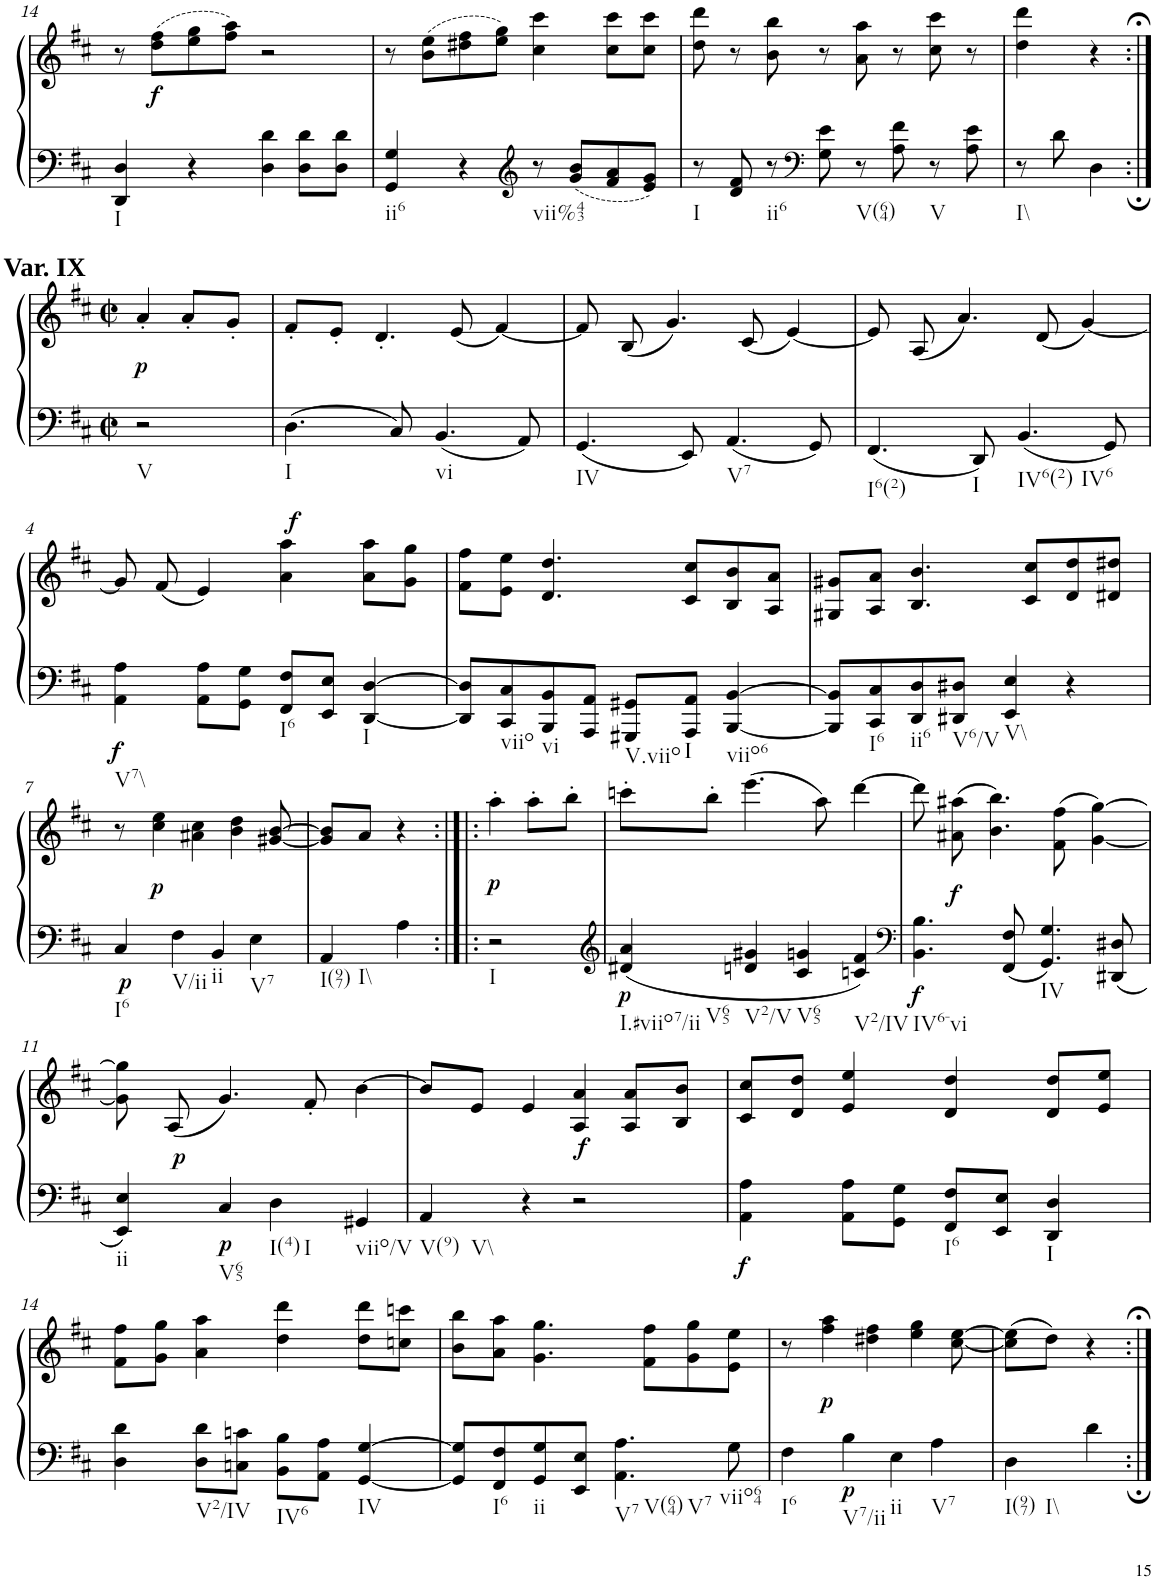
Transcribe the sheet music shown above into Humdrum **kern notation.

**kern	**kern	**dynam
*part1	*part1	*part1
*staff2	*staff1	*staff1/2
*I"unbenannt2	*	*
!!LO:PB:g=z
*clefF4	*clefG2	*
*k[f#c#]	*k[f#c#]	*
*M2/2	*M2/2	*
*met(c|)	*met(c|)	*
=14	=14	=14
!LO:TX:b:t=I	!	!
4DD/ 4D/	8r	.
!	!	!LO:DY:b
.	(8dd\ 8ff#\L	f
4r	8ee\ 8gg\	.
.	8ff#\ 8aa\J)	.
4D\ 4d\	2r	.
8D\ 8d\L	.	.
8D\ 8d\J	.	.
=15	=15	=15
!LO:TX:b:t=ii6	!	!
4GG/ 4G/	8r	.
.	(8b\ 8ee\L	.
4r	8dd#X\ 8ff#\	.
.	8ee\ 8gg\J)	.
*clefG2	*	*
!LO:TX:b:t=vii%43	!	!
8r	4cc#\ 4ccc#\	.
8g/ 8b/L	.	.
8f#/ 8a/	8cc#\ 8ccc#\L	.
8e/ 8g/J	8cc#\ 8ccc#\J	.
=16	=16	=16
!LO:TX:b:t=I	!	!
8r	8dd\ 8ddd\	.
8d/ 8f#/	8r	.
!LO:TX:b:t=ii6	!	!
8r	8b\ 8bb\	.
*clefF4	*	*
8G\ 8e\	8r	.
!LO:TX:b:t=V(64)	!	!
8r	8a\ 8aa\	.
8A\ 8f#\	8r	.
!LO:TX:b:t=V	!	!
8r	8cc#\ 8ccc#\	.
8A\ 8e\	8r	.
=17	=17	=17
!LO:TX:b:t=I\\	!	!
8r	4dd\ 4ddd\	.
8d\	.	.
4D\	4r	.
!!LO:LB:g=z
=:|!	=:|!	=:|!
*clefF4	*clefG2	*
*M2/2	*M2/2	*
*met(c|)	*met(c|)	*
!	!LO:TX:a:B:t=Var. IX	!
!LO:TX:b:t=V	!	!
!	!	!LO:DY:b
2r	4a'/	p
.	8a'/L	.
.	8g'/J	.
=1	=1	=1
!LO:TX:b:t=I	!	!
4.D\	8f#'/L	.
.	8e'/J	.
.	4.d'/	.
8C#/	.	.
!LO:TX:b:t=vi	!	!
4.BB/	.	.
.	(8e/	.
.	[4f#/)	.
8AA/	.	.
=2	=2	=2
!LO:TX:b:t=IV	!	!
4.GG/	8f#/]	.
.	(8B/	.
.	4.g/)	.
8EE/	.	.
!LO:TX:b:t=V7	!	!
4.AA/	.	.
.	(8c#/	.
.	[4e/)	.
8GG/	.	.
=3	=3	=3
!LO:TX:b:t=I6(2)	!	!
4.FF#/	8e/]	.
.	(8A/	.
.	4.a/)	.
!LO:TX:b:t=I	!	!
8DD/	.	.
!LO:TX:b:t=IV6(2)	!	!
!LO:TX:b:t=IV6	!	!
4.BB/	.	.
.	(8d/	.
.	[4g/)	.
8GG/	.	.
!!LO:LB:g=z
=4	=4	=4
!LO:TX:b:t=V7\\	!	!
!	!	!LO:DY:b=2
4AA\ 4A\	8g/]	f
.	(8f#/	.
8AA\ 8A\L	4e/)	.
8GG\ 8G\J	.	.
!LO:TX:b:t=I6	!	!
!	!	!LO:DY:a
8FF#/ 8F#/L	4a\ 4aa\	f
8EE/ 8E/J	.	.
!LO:TX:b:t=I	!	!
[4DD/ [4D/	8a\ 8aa\L	.
.	8g\ 8gg\J	.
=5	=5	=5
8DD/] 8D/]L	8f#\ 8ff#\L	.
!LO:TX:b:t=viio	!	!
8CC#/ 8C#/	8e\ 8ee\J	.
!LO:TX:b:t=vi	!	!
8BBB/ 8BB/	4.d/ 4.dd/	.
8AAA/ 8AA/J	.	.
!LO:TX:b:t=V.viio	!	!
8GGG#X/ 8GG#X/L	.	.
!LO:TX:b:t=I	!	!
8AAA/ 8AA/J	8c#/ 8cc#/L	.
!LO:TX:b:t=viio6	!	!
[4BBB/ [4BB/	8B/ 8b/	.
.	8A/ 8a/J	.
=6	=6	=6
8BBB/] 8BB/]L	8G#X/ 8g#X/L	.
!LO:TX:b:t=I6	!	!
8CC#/ 8C#/	8A/ 8a/J	.
!LO:TX:b:t=ii6	!	!
8DD/ 8D/	4.B/ 4.b/	.
!LO:TX:b:t=V6/V	!	!
8DD#X/ 8D#X/J	.	.
!LO:TX:b:t=V\\	!	!
4EE/ 4E/	.	.
.	8c#/ 8cc#/L	.
4r	8d/ 8dd/	.
.	8d#X/ 8dd#X/J	.
!!LO:LB:g=z
=7	=7	=7
!LO:TX:b:t=I6	!	!
!	!	!LO:DY:b=2
4C#/	8r	p
!	!	!LO:DY:b
.	4cc#\ 4ee\	p
!LO:TX:b:t=V/ii	!	!
4F#\	.	.
.	4a#X\ 4cc#\	.
!LO:TX:b:t=ii	!	!
4BB/	.	.
.	4b\ 4dd\	.
!LO:TX:b:t=V7	!	!
4E\	.	.
.	[8g#X/ [8b/	.
=8	=8	=8
!LO:TX:b:t=I(97)	!	!
!LO:TX:b:t=I\\	!	!
4AA/	8g#/] 8b/]L	.
.	8a/J	.
4A\	4r	.
=8X1:|!|:	=8X1:|!|:	=8X1:|!|:
!LO:TX:b:t=I	!	!
!	!	!LO:DY:b
2r	4aa'\	p
.	8aa'\L	.
.	8bb'\J	.
=9	=9	=9
*clefG2	*	*
!LO:TX:b:t=I.#viio7/ii	!	!
!LO:TX:b:t=V65	!	!
!	!	!LO:DY:b=2
4d#X/ 4a/	8cccn'\L	p
.	8bb'\J	.
!LO:TX:b:t=V2/V	!	!
4dn/ 4g#X/	(4.eee\	.
!LO:TX:b:t=V65	!	!
4c#/ 4gn/	.	.
.	8aa\)	.
!LO:TX:b:t=V2/IV	!	!
4cn/ 4f#/	[4ddd\	.
=10	=10	=10
*clefF4	*	*
!LO:TX:b:t=IV6-vi	!	!
!	!	!LO:DY:b=2
4.BB\ 4.B\	8ddd\]	f
!	!	!LO:DY:b
.	(8a#X\ 8aa#X\	f
.	4.b\ 4.bb\)	.
8FF#/ 8F#/	.	.
!LO:TX:b:t=IV	!	!
4.GG/ 4.G/	.	.
.	(8f#\ 8ff#\	.
.	[4g\ [4gg\)	.
8DD#X/ 8D#X/	.	.
!!LO:LB:g=z
=11	=11	=11
!LO:TX:b:t=ii	!	!
4EE/ 4E/	8g\] 8gg\]	.
.	(8A/	.
!LO:TX:b:t=V65	!	!
!	!	!LO:DY:a=2
!	!	!LO:DY:n=1:b=2
4C#/	4.g/)	p p
!LO:TX:b:t=I(4)	!	!
!LO:TX:b:t=I	!	!
4D\	.	.
.	8f#'/	.
!LO:TX:b:t=viio/V	!	!
4GG#X/	[4b\	.
=12	=12	=12
!LO:TX:b:t=V(9)	!	!
!LO:TX:b:t=V\\	!	!
4AA/	8b/L]	.
.	8e/J	.
4r	4e/	.
!	!	!LO:DY:b
2r	4A/ 4a/	f
.	8A/ 8a/L	.
.	8B/ 8b/J	.
=13	=13	=13
!	!	!LO:DY:b=2
4AA\ 4A\	8c#/ 8cc#/L	f
.	8d/ 8dd/J	.
8AA\ 8A\L	4e/ 4ee/	.
8GG\ 8G\J	.	.
!LO:TX:b:t=I6	!	!
8FF#/ 8F#/L	4d/ 4dd/	.
8EE/ 8E/J	.	.
!LO:TX:b:t=I	!	!
4DD/ 4D/	8d/ 8dd/L	.
.	8e/ 8ee/J	.
!!LO:LB:g=z
=14	=14	=14
4D\ 4d\	8f#\ 8ff#\L	.
.	8g\ 8gg\J	.
!LO:TX:b:t=V2/IV	!	!
8D\ 8d\L	4a\ 4aa\	.
8Cn\ 8cn\J	.	.
!LO:TX:b:t=IV6	!	!
8BB\ 8B\L	4dd\ 4ddd\	.
8AA\ 8A\J	.	.
!LO:TX:b:t=IV	!	!
[4GG/ [4G/	8dd\ 8ddd\L	.
.	8ccn\ 8cccn\J	.
=15	=15	=15
8GG/] 8G/]L	8b\ 8bb\L	.
!LO:TX:b:t=I6	!	!
8FF#/ 8F#/	8a\ 8aa\J	.
!LO:TX:b:t=ii	!	!
8GG/ 8G/	4.g\ 4.gg\	.
8EE/ 8E/J	.	.
!LO:TX:b:t=V7	!	!
!LO:TX:b:t=V(64)	!	!
!LO:TX:b:t=V7	!	!
4.AA\ 4.A\	.	.
.	8f#\ 8ff#\L	.
.	8g\ 8gg\	.
!LO:TX:b:t=viio64	!	!
8G\	8e\ 8ee\J	.
=16	=16	=16
!LO:TX:b:t=I6	!	!
4F#\	8r	.
!	!	!LO:DY:b
.	4ff#\ 4aa\	p
!LO:TX:b:t=V7/ii	!	!
!	!	!LO:DY:b=2
4B\	.	p
.	4dd#X\ 4ff#\	.
!LO:TX:b:t=ii	!	!
4E\	.	.
.	4ee\ 4gg\	.
!LO:TX:b:t=V7	!	!
4A\	.	.
.	[8cc#\ [8ee\	.
=17	=17	=17
!LO:TX:b:t=I(97)	!	!
!LO:TX:b:t=I\\	!	!
4D\	(8cc#\] 8ee\]L	.
.	8dd\J)	.
4d\	4r	.
=:|!	=:|!	=:|!
*-	*-	*-
